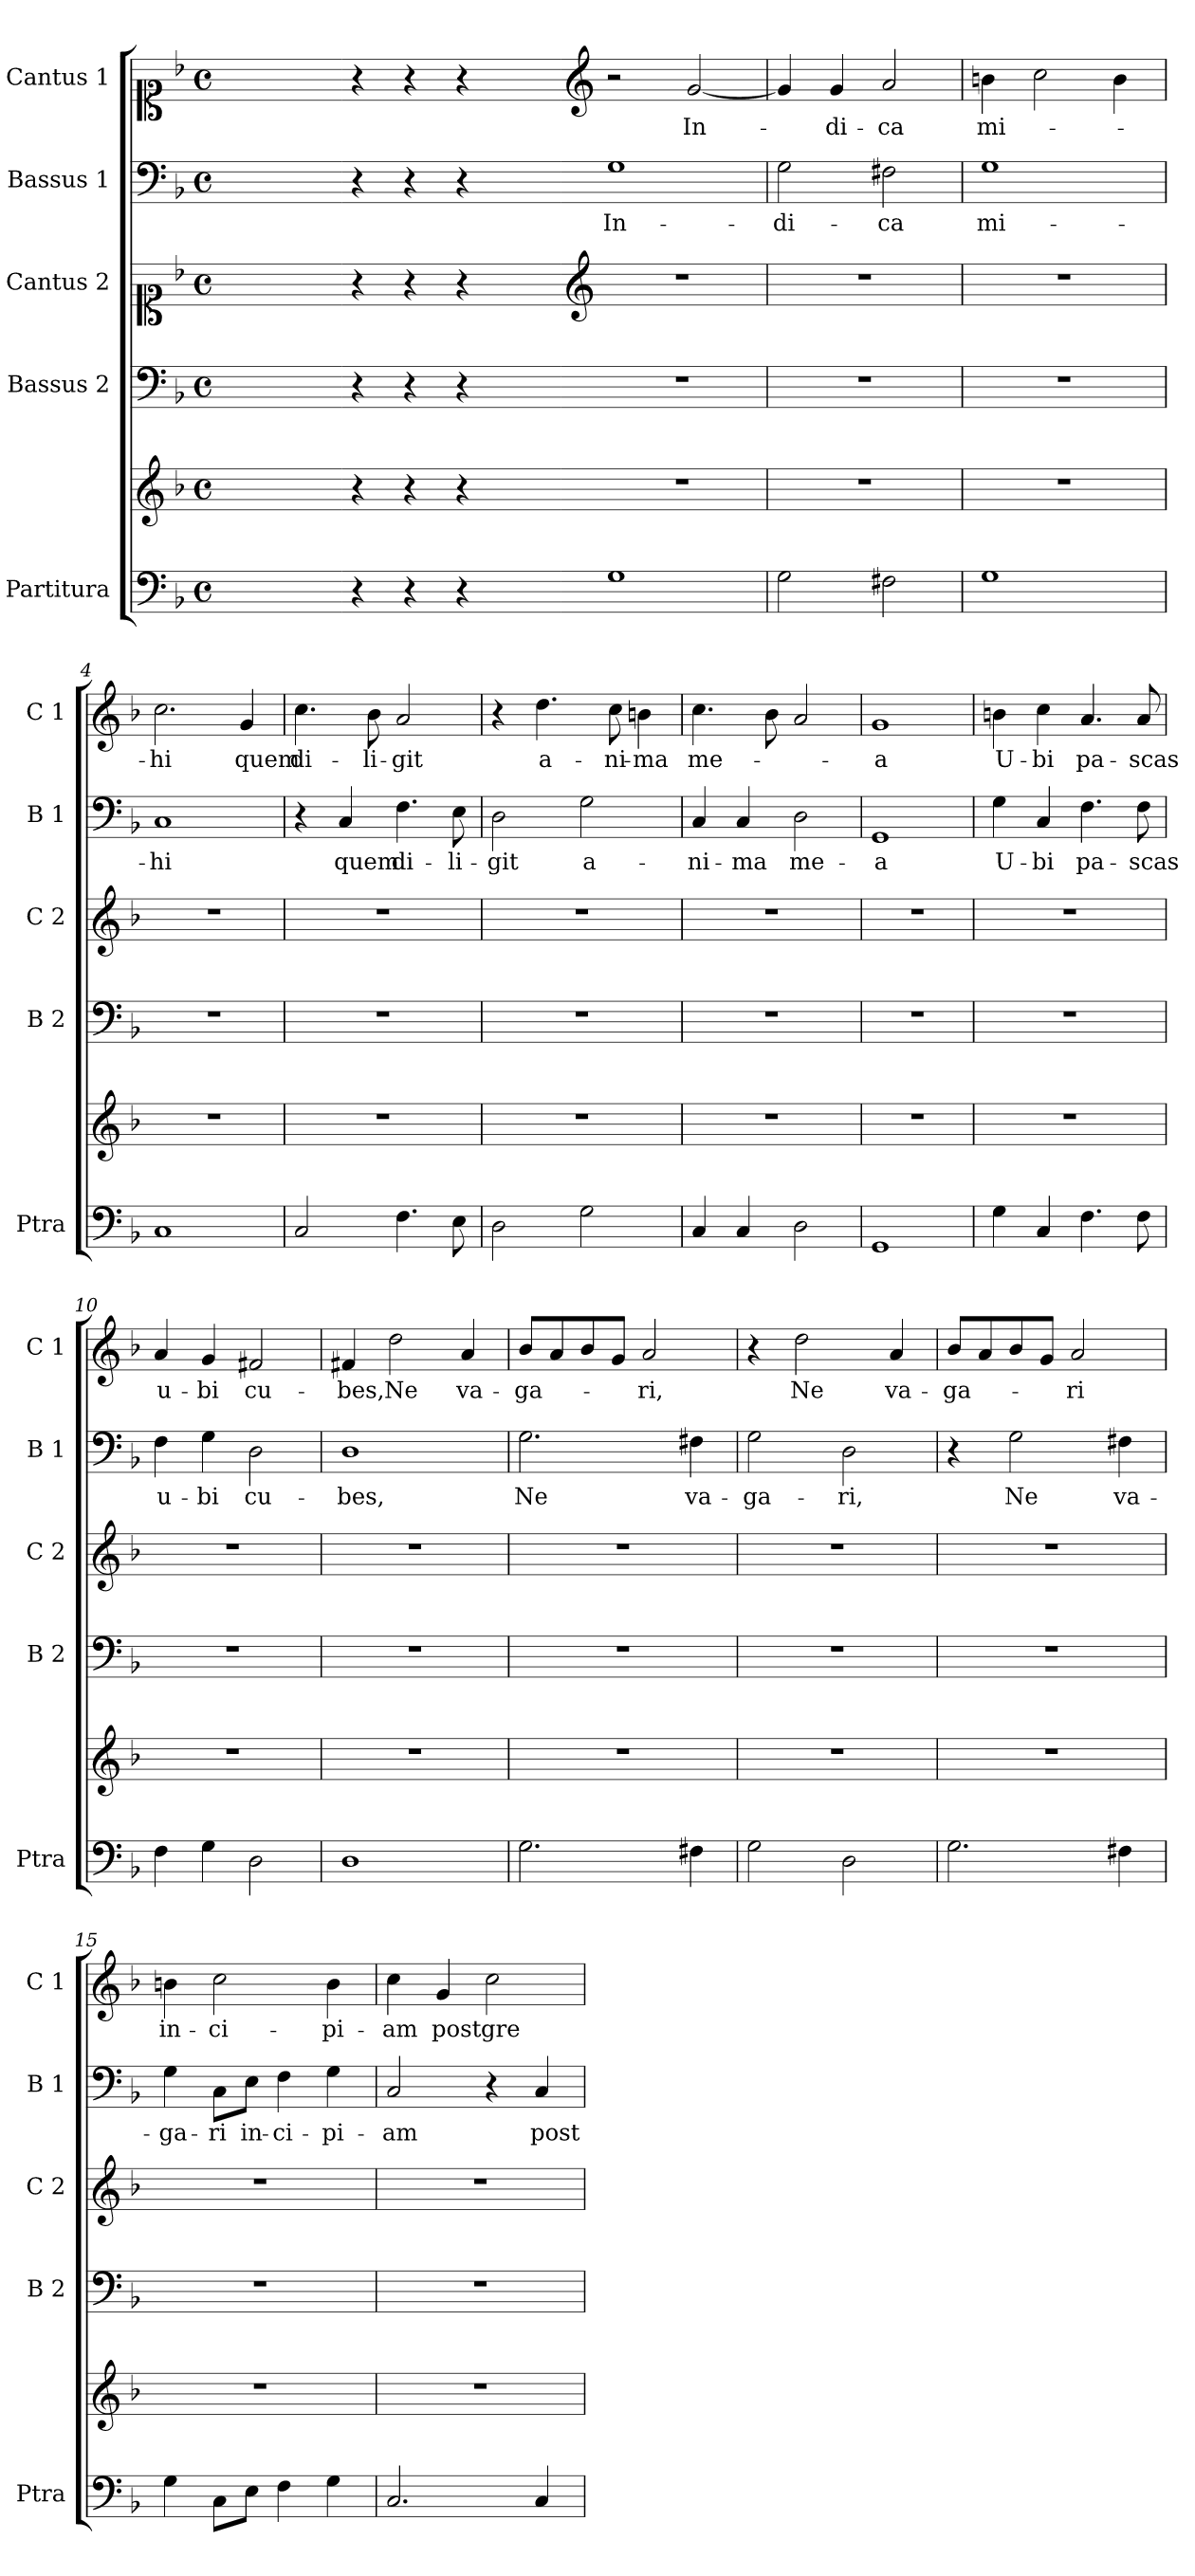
**kern	**kern	**kern	**kern	**kern	**text	**kern	**text
*part5	*part5	*part4	*part3	*part2	*part2	*part1	*part1
*staff6	*staff5	*staff4	*staff3	*staff2	*staff2	*staff1	*staff1
*I"Partitura	*	*I"Bassus 2	*I"Cantus 2	*I"Bassus 1	*	*I"Cantus 1	*
*I'Ptra	*	*I'B 2	*I'C 2	*I'B 1	*	*I'C 1	*
*clefF4	*clefG2	*clefF4	*clefC1	*clefF4	*	*clefC1	*
*k[b-]	*k[b-]	*k[b-]	*k[b-]	*k[b-]	*	*k[b-]	*
*F:	*F:	*F:	*F:	*F:	*	*F:	*
*M4/4	*M4/4	*M4/4	*M4/4	*M4/4	*	*M4/4	*
*met(c)	*met(c)	*met(c)	*met(c)	*met(c)	*	*met(c)	*
=	=	=	=	=	=	=	=
1ryy	1ryy	1ryy	1ryy	1ryy	.	1ryy	.
=1X-	=1X-	=1X-	=1X-	=1X-	=1X-	=1X-	=1X-
4r	4r	4r	4r	4r	.	4r	.
4r	4r	4r	4r	4r	.	4r	.
4r	4r	4r	4r	4r	.	4r	.
4ryy	4ryy	4ryy	4ryy	4ryy	.	4ryy	.
=1-	=1-	=1-	=1-	=1-	=1-	=1-	=1-
*	*	*	*clefG2	*	*	*clefG2	*
!	!	!	!	!	!LO:LY:b	!	!
1G	1r	1r	1r	1G	In-	2r	.
!	!	!	!	!	!	!	!LO:LY:b
.	.	.	.	.	.	[2g/	In-
=2	=2	=2	=2	=2	=2	=2	=2
!	!	!	!	!	!LO:LY:b	!	!
2G\	1r	1r	1r	2G\	-di-	4g/]	.
!	!	!	!	!	!	!	!LO:LY:b
.	.	.	.	.	.	4g/	-di-
!	!	!	!	!	!LO:LY:b	!	!LO:LY:b
2F#X\	.	.	.	2F#X\	-ca	2a/	-ca
=3	=3	=3	=3	=3	=3	=3	=3
!	!	!	!	!	!LO:LY:b	!	!LO:LY:b
1G	1r	1r	1r	1G	mi-	4bn\	mi-
.	.	.	.	.	.	2cc\	.
.	.	.	.	.	.	4b\	.
=4	=4	=4	=4	=4	=4	=4	=4
!	!	!	!	!	!LO:LY:b	!	!LO:LY:b
1C	1r	1r	1r	1C	-hi	2.cc\	-hi
!	!	!	!	!	!	!	!LO:LY:b
.	.	.	.	.	.	4g/	quem
=5	=5	=5	=5	=5	=5	=5	=5
!	!	!	!	!	!	!	!LO:LY:b
2C/	1r	1r	1r	4r	.	4.cc\	di-
!	!	!	!	!	!LO:LY:b	!	!
.	.	.	.	4C/	quem	.	.
!	!	!	!	!	!	!	!LO:LY:b
.	.	.	.	.	.	8b-\	-li-
!	!	!	!	!	!LO:LY:b	!	!LO:LY:b
4.F\	.	.	.	4.F\	di-	2a/	-git
!	!	!	!	!	!LO:LY:b	!	!
8E\	.	.	.	8E\	-li-	.	.
=6	=6	=6	=6	=6	=6	=6	=6
!	!	!	!	!	!LO:LY:b	!	!
2D\	1r	1r	1r	2D\	-git	4r	.
!	!	!	!	!	!	!	!LO:LY:b
.	.	.	.	.	.	4.dd\	a-
!	!	!	!	!	!LO:LY:b	!	!
2G\	.	.	.	2G\	a-	.	.
!	!	!	!	!	!	!	!LO:LY:b
.	.	.	.	.	.	8cc\	-ni-
!	!	!	!	!	!	!	!LO:LY:b
.	.	.	.	.	.	4bn\	-ma
=7	=7	=7	=7	=7	=7	=7	=7
!	!	!	!	!	!LO:LY:b	!	!LO:LY:b
4C/	1r	1r	1r	4C/	-ni-	4.cc\	me-
!	!	!	!	!	!LO:LY:b	!	!
4C/	.	.	.	4C/	-ma	.	.
.	.	.	.	.	.	8b-\	.
!	!	!	!	!	!LO:LY:b	!	!
2D\	.	.	.	2D\	me-	2a/	.
=8	=8	=8	=8	=8	=8	=8	=8
!	!	!	!	!	!LO:LY:b	!	!LO:LY:b
1GG	1r	1r	1r	1GG	-a	1g	-a
!!LO:LB:g=z
=9	=9	=9	=9	=9	=9	=9	=9
!	!	!	!	!	!LO:LY:b	!	!LO:LY:b
4G\	1r	1r	1r	4G\	U-	4bn\	U-
!	!	!	!	!	!LO:LY:b	!	!LO:LY:b
4C/	.	.	.	4C/	-bi	4cc\	-bi
!	!	!	!	!	!LO:LY:b	!	!LO:LY:b
4.F\	.	.	.	4.F\	pa-	4.a/	pa-
!	!	!	!	!	!LO:LY:b	!	!LO:LY:b
8F\	.	.	.	8F\	-scas	8a/	-scas
=10	=10	=10	=10	=10	=10	=10	=10
!	!	!	!	!	!LO:LY:b	!	!LO:LY:b
4F\	1r	1r	1r	4F\	u-	4a/	u-
!	!	!	!	!	!LO:LY:b	!	!LO:LY:b
4G\	.	.	.	4G\	-bi	4g/	-bi
!	!	!	!	!	!LO:LY:b	!	!LO:LY:b
2D\	.	.	.	2D\	cu-	2f#X/	cu-
=11	=11	=11	=11	=11	=11	=11	=11
!	!	!	!	!	!LO:LY:b	!	!LO:LY:b
1D	1r	1r	1r	1D	-bes,	4f#X/	-bes,
!	!	!	!	!	!	!	!LO:LY:b
.	.	.	.	.	.	2dd\	Ne
!	!	!	!	!	!	!	!LO:LY:b
.	.	.	.	.	.	4a/	va-
=12	=12	=12	=12	=12	=12	=12	=12
!	!	!	!	!	!LO:LY:b	!	!LO:LY:b
2.G\	1r	1r	1r	2.G\	Ne	8b-/L	-ga-
.	.	.	.	.	.	8a/	.
.	.	.	.	.	.	8b-/	.
.	.	.	.	.	.	8g/J	.
!	!	!	!	!	!	!	!LO:LY:b
.	.	.	.	.	.	2a/	-ri,
!	!	!	!	!	!LO:LY:b	!	!
4F#X\	.	.	.	4F#X\	va-	.	.
=13	=13	=13	=13	=13	=13	=13	=13
!	!	!	!	!	!LO:LY:b	!	!
2G\	1r	1r	1r	2G\	-ga-	4r	.
!	!	!	!	!	!	!	!LO:LY:b
.	.	.	.	.	.	2dd\	Ne
!	!	!	!	!	!LO:LY:b	!	!
2D\	.	.	.	2D\	-ri,	.	.
!	!	!	!	!	!	!	!LO:LY:b
.	.	.	.	.	.	4a/	va-
=14	=14	=14	=14	=14	=14	=14	=14
!	!	!	!	!	!	!	!LO:LY:b
2.G\	1r	1r	1r	4r	.	8b-/L	-ga-
.	.	.	.	.	.	8a/	.
!	!	!	!	!	!LO:LY:b	!	!
.	.	.	.	2G\	Ne	8b-/	.
.	.	.	.	.	.	8g/J	.
!	!	!	!	!	!	!	!LO:LY:b
.	.	.	.	.	.	2a/	-ri
!	!	!	!	!	!LO:LY:b	!	!
4F#X\	.	.	.	4F#X\	va-	.	.
=15	=15	=15	=15	=15	=15	=15	=15
!	!	!	!	!	!LO:LY:b	!	!LO:LY:b
4G\	1r	1r	1r	4G\	-ga-	4bn\	in-
!	!	!	!	!	!LO:LY:b	!	!LO:LY:b
8C\L	.	.	.	8C\L	-ri	2cc\	-ci-
!	!	!	!	!	!LO:LY:b	!	!
8E\J	.	.	.	8E\J	in-	.	.
!	!	!	!	!	!LO:LY:b	!	!
4F\	.	.	.	4F\	-ci-	.	.
!	!	!	!	!	!LO:LY:b	!	!LO:LY:b
4G\	.	.	.	4G\	-pi-	4b\	-pi-
=16	=16	=16	=16	=16	=16	=16	=16
!	!	!	!	!	!LO:LY:b	!	!LO:LY:b
2.C/	1r	1r	1r	2C/	-am	4cc\	-am
!	!	!	!	!	!	!	!LO:LY:b
.	.	.	.	.	.	4g/	post
!	!	!	!	!	!	!	!LO:LY:b
.	.	.	.	4r	.	2cc\	gre-
!	!	!	!	!	!LO:LY:b	!	!
4C/	.	.	.	4C/	post	.	.
=	=	=	=	=	=	=	=
*-	*-	*-	*-	*-	*-	*-	*-
